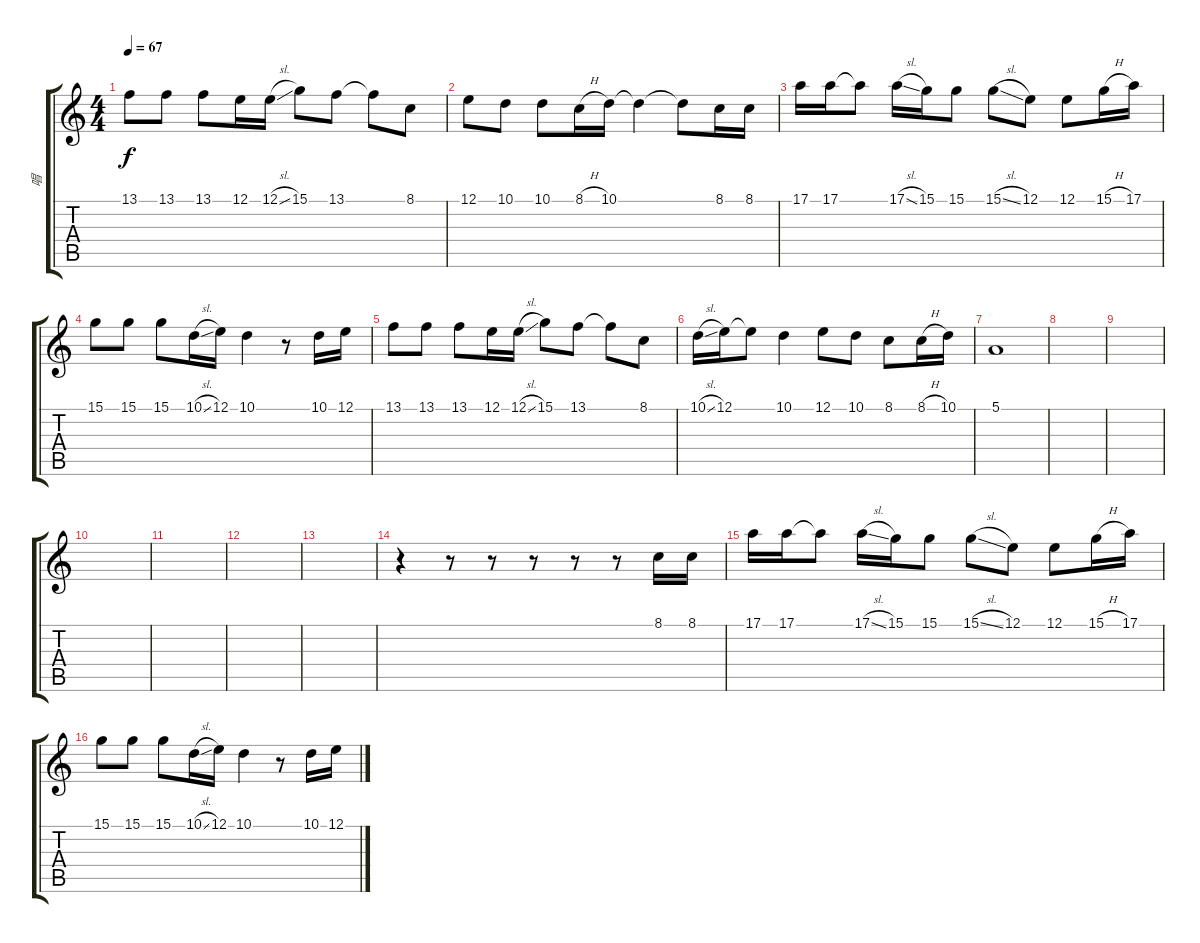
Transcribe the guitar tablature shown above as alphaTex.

\track ("唱" "唱") {instrument electricgrandpiano}
\staff {score tabs}
\tuning (E4 B3 G3 D3 A2 E2) {hide}
\ts (4 4)
\tempo 67
\clef g2
\ks c
13.1.8{dy f} 13.1.8 13.1.8 12.1.16 12.1{sl}.16 15.1.8 13.1.8 13.1{t}.8 8.1.8 |
12.1.8 10.1.8 10.1.8 8.1{h}.16 10.1.16 10.1{t}.4 10.1{t}.8 8.1.16 8.1.16 |
17.1.16 17.1.16 17.1{t}.8 17.1{sl}.16 15.1.16 15.1.8 15.1{sl}.8 12.1.8 12.1.8 15.1{h}.16 17.1.16 |
15.1.8 15.1.8 15.1.8 10.1{sl}.16 12.1.16 10.1.4 r.8 10.1.16 12.1.16 |
13.1.8 13.1.8 13.1.8 12.1.16 12.1{sl}.16 15.1.8 13.1.8 13.1{t}.8 8.1.8 |
10.1{sl}.16 12.1.16 12.1{t}.8 10.1.4 12.1.8 10.1.8 8.1.8 8.1{h}.16 10.1.16 |
5.1.1 |
|
|
|
|
|
|
r.4 r.8 r.8 r.8 r.8 r.8 8.1.16 8.1.16 |
17.1.16 17.1.16 17.1{t}.8 17.1{sl}.16 15.1.16 15.1.8 15.1{sl}.8 12.1.8 12.1.8 15.1{h}.16 17.1.16 |
15.1.8 15.1.8 15.1.8 10.1{sl}.16 12.1.16 10.1.4 r.8 10.1.16 12.1.16
